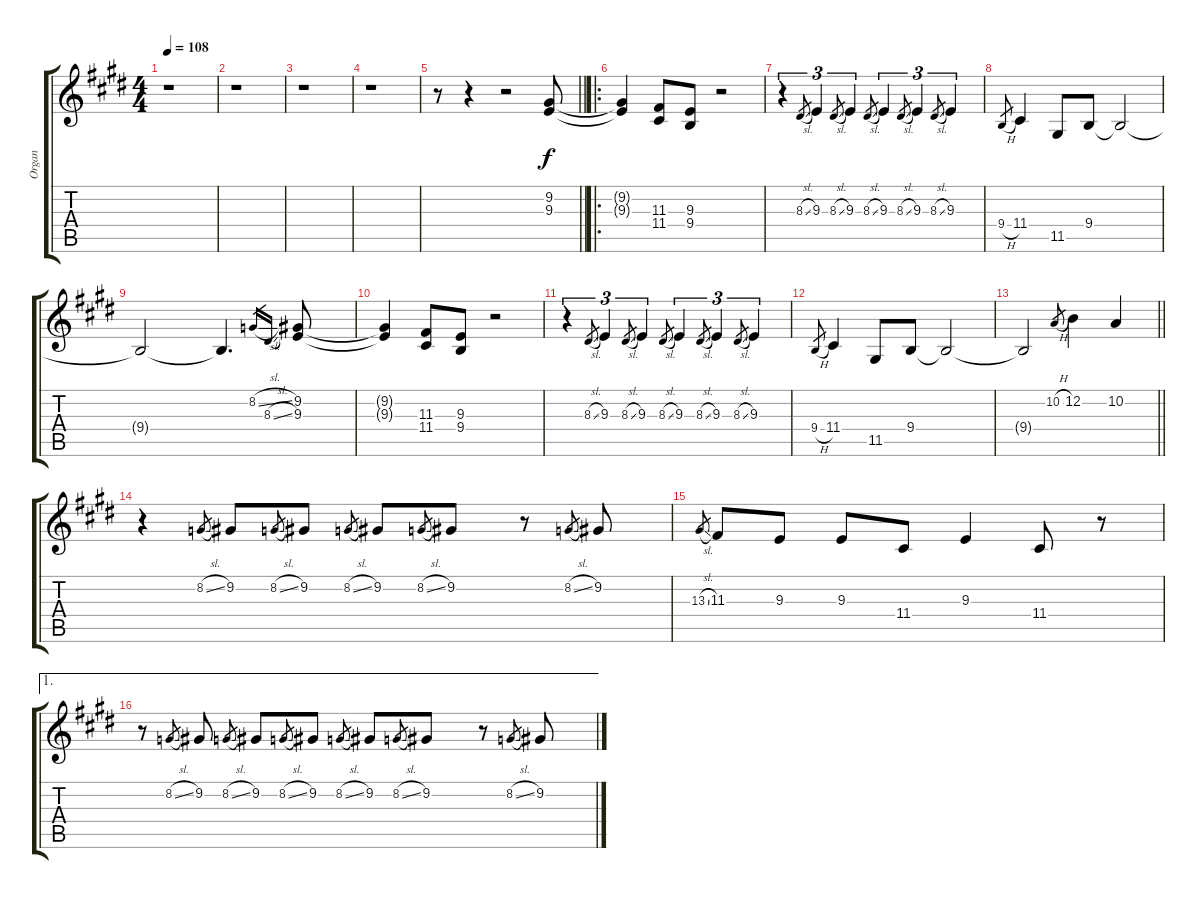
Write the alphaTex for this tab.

\track ("Organ" "Organ") {instrument drawbarorgan}
\staff {score tabs}
\tuning (E4 B3 G3 D3 A2 E2) {hide}
\ts (4 4)
\tempo 108
\clef g2
\ks e
r.1{dy f instrument drawbarorgan} |
\ks c#minor
r.1 |
r.1 |
r.1 |
\barLineRight lightlight
r.8 r.4 r.2 (9.2 9.3).8 |
\ro
\ks e
(9.2{t} 9.3{t}).4 (11.3 11.4).8 (9.3 9.4).8 r.2 |
\ks c#minor
r.4{tu (3 2)} 8.3{sl}.8{gr} 9.3.4{tu (3 2)} 8.3{sl}.8{gr} 9.3.4{tu (3 2)} 8.3{sl}.8{gr} 9.3.4{tu (3 2)} 8.3{sl}.8{gr} 9.3.4{tu (3 2)} 8.3{sl}.8{gr} 9.3.4{tu (3 2)} |
9.4{h}.8{gr} 11.4.4 11.5.8 9.4.8 9.4{t}.2 |
9.4{t}.2 9.4{t}.4{d} 8.2{sl}.16{gr} 8.3{sl}.16{gr} (9.2 9.3).8 |
\ks e
(9.2{t} 9.3{t}).4 (11.3 11.4).8 (9.3 9.4).8 r.2 |
\ks c#minor
r.4{tu (3 2)} 8.3{sl}.8{gr} 9.3.4{tu (3 2)} 8.3{sl}.8{gr} 9.3.4{tu (3 2)} 8.3{sl}.8{gr} 9.3.4{tu (3 2)} 8.3{sl}.8{gr} 9.3.4{tu (3 2)} 8.3{sl}.8{gr} 9.3.4{tu (3 2)} |
9.4{h}.8{gr} 11.4.4 11.5.8 9.4.8 9.4{t}.2 |
\barLineRight lightlight
9.4{t}.2 10.2{h}.8{gr} 12.2.4 10.2.4 |
\ks e
r.4 8.2{sl}.8{gr} 9.2.8 8.2{sl}.8{gr} 9.2.8 8.2{sl}.8{gr} 9.2.8 8.2{sl}.8{gr} 9.2.8 r.8 8.2{sl}.8{gr} 9.2.8 |
\ks c#minor
13.3{sl}.8{gr} 11.3.8 9.3.8 9.3.8 11.4.8 9.3.4 11.4.8 r.8 |
\ae 1
r.8 8.2{sl}.8{gr} 9.2.8 8.2{sl}.8{gr} 9.2.8 8.2{sl}.8{gr} 9.2.8 8.2{sl}.8{gr} 9.2.8 8.2{sl}.8{gr} 9.2.8 r.8 8.2{sl}.8{gr} 9.2.8
